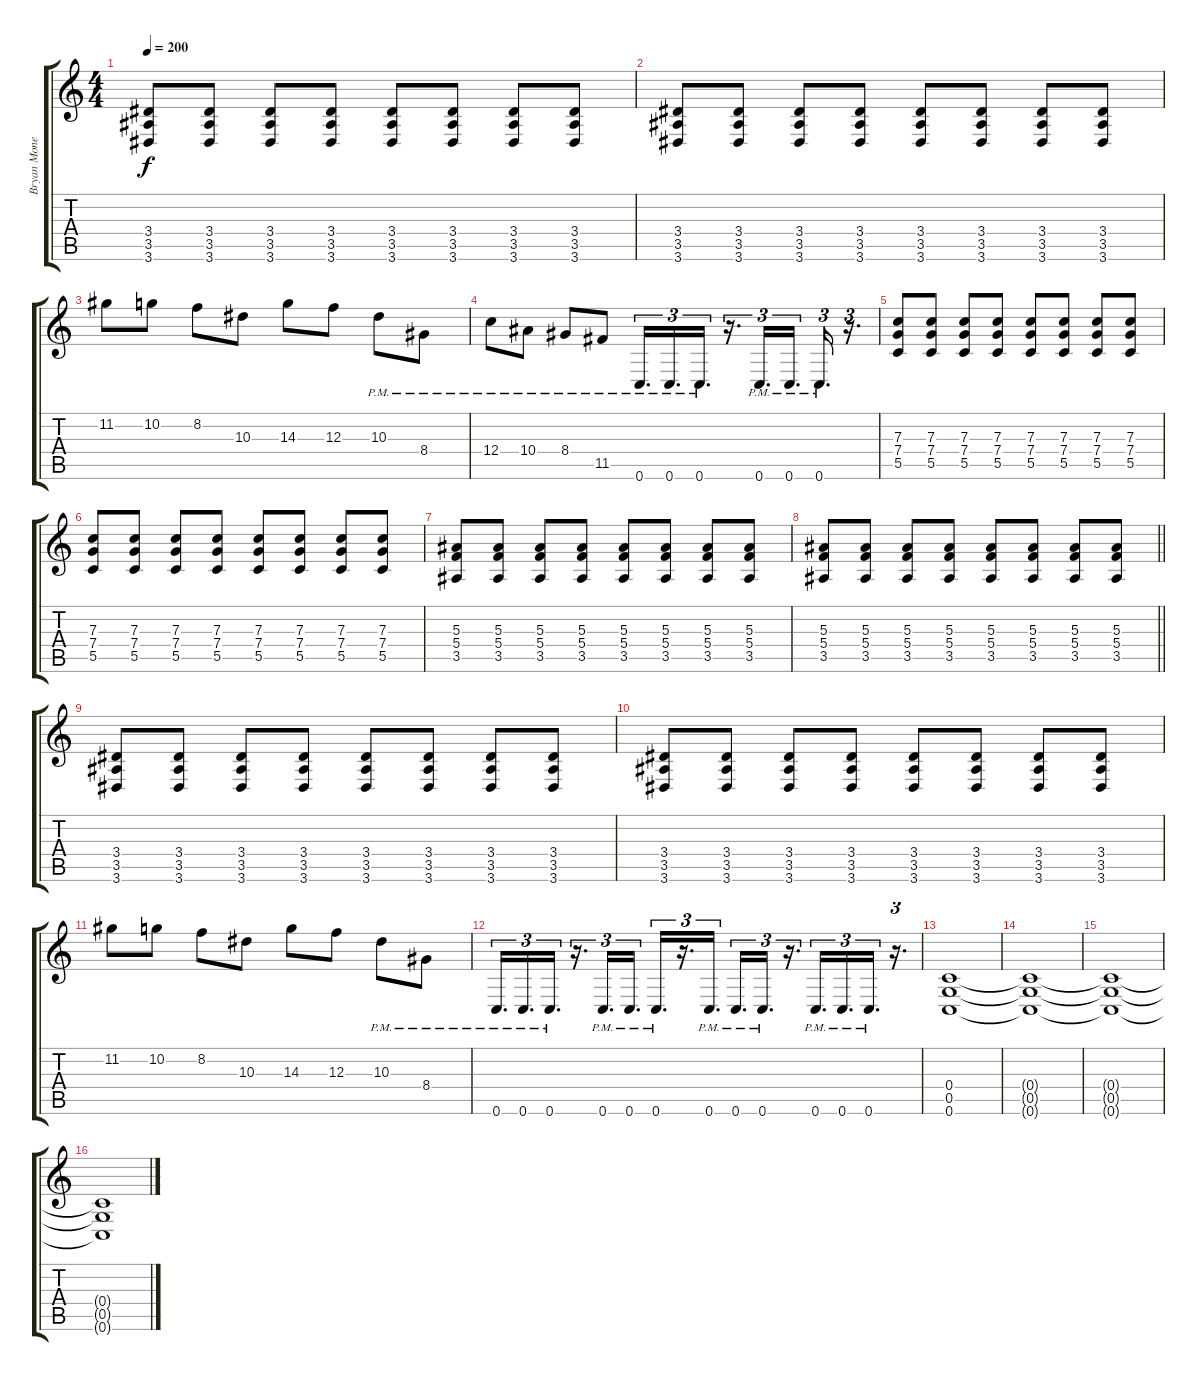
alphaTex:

\track ("Bryan Money - Guitar" "Bryan Mone") {instrument distortionguitar}
\staff {score tabs}
\tuning (D4 A3 F3 C3 G2 C2) {hide}
\ts (4 4)
\tempo 200
\clef g2
\ks c
(3.4 3.5 3.6).8{dy f} (3.4 3.5 3.6).8 (3.4 3.5 3.6).8 (3.4 3.5 3.6).8 (3.4 3.5 3.6).8 (3.4 3.5 3.6).8 (3.4 3.5 3.6).8 (3.4 3.5 3.6).8 |
(3.4 3.5 3.6).8 (3.4 3.5 3.6).8 (3.4 3.5 3.6).8 (3.4 3.5 3.6).8 (3.4 3.5 3.6).8 (3.4 3.5 3.6).8 (3.4 3.5 3.6).8 (3.4 3.5 3.6).8 |
11.2.8{volume 11} 10.2.8 8.2.8 10.3.8 14.3.8 12.3.8 10.3{pm}.8 8.4{pm}.8 |
12.4{pm}.8 10.4{pm}.8 8.4{pm}.8 11.5{pm}.8 0.6{pm}.16{d tu (3 2)} 0.6{pm}.16{d tu (3 2)} 0.6{pm}.16{d tu (3 2)} r.16{d tu (3 2)} 0.6{pm}.16{d tu (3 2)} 0.6{pm}.16{d tu (3 2)} 0.6{pm}.16{d tu (3 2)} r.16{d tu (3 2)} |
(7.3 7.4 5.5).8{volume 8} (7.3 7.4 5.5).8 (7.3 7.4 5.5).8 (7.3 7.4 5.5).8 (7.3 7.4 5.5).8 (7.3 7.4 5.5).8 (7.3 7.4 5.5).8 (7.3 7.4 5.5).8 |
(7.3 7.4 5.5).8 (7.3 7.4 5.5).8 (7.3 7.4 5.5).8 (7.3 7.4 5.5).8 (7.3 7.4 5.5).8 (7.3 7.4 5.5).8 (7.3 7.4 5.5).8 (7.3 7.4 5.5).8 |
(5.3 5.4 3.5).8 (5.3 5.4 3.5).8 (5.3 5.4 3.5).8 (5.3 5.4 3.5).8 (5.3 5.4 3.5).8 (5.3 5.4 3.5).8 (5.3 5.4 3.5).8 (5.3 5.4 3.5).8 |
\barLineRight lightlight
(5.3 5.4 3.5).8 (5.3 5.4 3.5).8 (5.3 5.4 3.5).8 (5.3 5.4 3.5).8 (5.3 5.4 3.5).8 (5.3 5.4 3.5).8 (5.3 5.4 3.5).8 (5.3 5.4 3.5).8 |
(3.4 3.5 3.6).8 (3.4 3.5 3.6).8 (3.4 3.5 3.6).8 (3.4 3.5 3.6).8 (3.4 3.5 3.6).8 (3.4 3.5 3.6).8 (3.4 3.5 3.6).8 (3.4 3.5 3.6).8 |
(3.4 3.5 3.6).8 (3.4 3.5 3.6).8 (3.4 3.5 3.6).8 (3.4 3.5 3.6).8 (3.4 3.5 3.6).8 (3.4 3.5 3.6).8 (3.4 3.5 3.6).8 (3.4 3.5 3.6).8 |
11.2.8{volume 11} 10.2.8 8.2.8 10.3.8 14.3.8 12.3.8 10.3{pm}.8 8.4{pm}.8 |
0.6{pm}.16{d tu (3 2)} 0.6{pm}.16{d tu (3 2)} 0.6{pm}.16{d tu (3 2)} r.16{d tu (3 2)} 0.6{pm}.16{d tu (3 2)} 0.6{pm}.16{d tu (3 2)} 0.6{pm}.16{d tu (3 2)} r.16{d tu (3 2)} 0.6{pm}.16{d tu (3 2)} 0.6{pm}.16{d tu (3 2)} 0.6{pm}.16{d tu (3 2)} r.16{d tu (3 2)} 0.6{pm}.16{d tu (3 2)} 0.6{pm}.16{d tu (3 2)} 0.6{pm}.16{d tu (3 2)} r.16{d tu (3 2)} |
(0.4 0.5 0.6).1{volume 4} |
(0.4{t} 0.5{t} 0.6{t}).1 |
(0.4{t} 0.5{t} 0.6{t}).1 |
(0.4{t} 0.5{t} 0.6{t}).1
